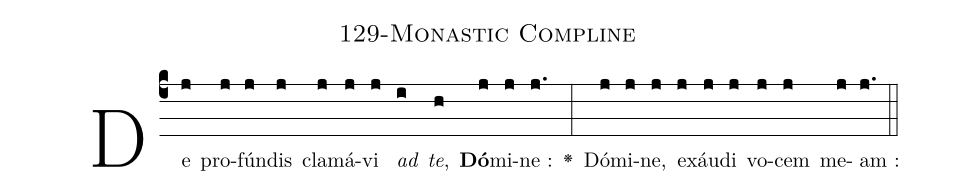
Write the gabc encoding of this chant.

name: 129-Monastic Compline;
%%
(c4) De(j) pro(j)fún(j)dis(j) cla(j)má(j)vi(j) <i>ad</i>(i) <i>te</i>,(h) <b>Dó</b>(j)mi(j)ne :(j.) <v>\greheightstar</v>(:) Dó(j)mi(j)ne,(j) ex(j)áu(j)di(j) vo(j)cem(j) me(j)am :(j.) (::)
